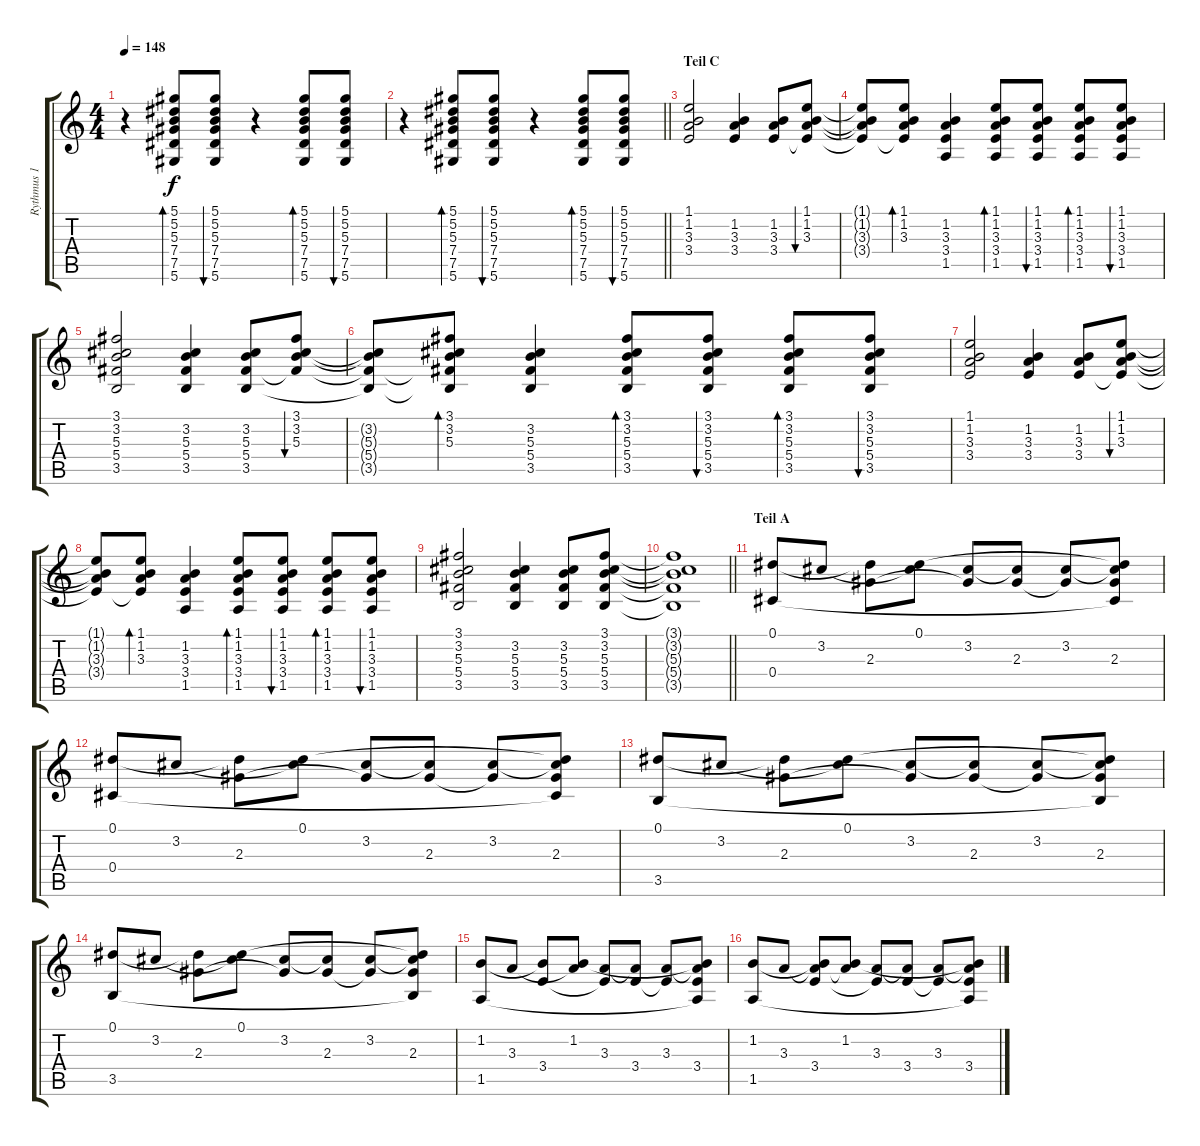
\track ("Rythmus 1" "Rythmus 1") {instrument acousticguitarsteel}
\staff {score tabs}
\tuning (Eb4 Bb3 Gb3 Db3 Ab2 Eb2) {hide}
\ts (4 4)
\tempo 148
\clef g2
\ks c
r.4{dy f} (5.1 5.2 5.3 7.4 7.5 5.6).8{bd 60} (5.1 5.2 5.3 7.4 7.5 5.6).8{bu 60} r.4 (5.1 5.2 5.3 7.4 7.5 5.6).8{bd 60} (5.1 5.2 5.3 7.4 7.5 5.6).8{bu 60} |
\barLineRight lightlight
r.4 (5.1 5.2 5.3 7.4 7.5 5.6).8{bd 60} (5.1 5.2 5.3 7.4 7.5 5.6).8{bu 60} r.4 (5.1 5.2 5.3 7.4 7.5 5.6).8{bd 60} (5.1 5.2 5.3 7.4 7.5 5.6).8{bu 60} |
\section ("" "Teil C")
(1.1 1.2 3.3 3.4).2{volume 14} (1.2 3.3 3.4).4 (1.2 3.3 3.4).8 (1.1 1.2 3.3 3.4{t}).8{bu 30} |
(1.1{t} 1.2{t} 3.3{t} 3.4{t}).8 (1.1 1.2 3.3 3.4{t}).8{bd 30} (1.2 3.3 3.4 1.5).4 (1.1 1.2 3.3 3.4 1.5).8{bd 30} (1.1 1.2 3.3 3.4 1.5).8{bu 30} (1.1 1.2 3.3 3.4 1.5).8{bd 30} (1.1 1.2 3.3 3.4 1.5).8{bu 30} |
(3.1 3.2 5.3 5.4 3.5).2 (3.2 5.3 5.4 3.5).4 (3.2 5.3 5.4 3.5).8 (3.1 3.2 5.3 5.4{t}).8{bu 30} |
(3.2{t} 5.3{t} 5.4{t} 3.5{t}).8 (3.1 3.2 5.3 5.4{t} 3.5{t}).8{bd 30} (3.2 5.3 5.4 3.5).4 (3.1 3.2 5.3 5.4 3.5).8{bd 30} (3.1 3.2 5.3 5.4 3.5).8{bu 30} (3.1 3.2 5.3 5.4 3.5).8{bd 30} (3.1 3.2 5.3 5.4 3.5).8{bu 30} |
(1.1 1.2 3.3 3.4).2 (1.2 3.3 3.4).4 (1.2 3.3 3.4).8 (1.1 1.2 3.3 3.4{t}).8{bu 30} |
(1.1{t} 1.2{t} 3.3{t} 3.4{t}).8 (1.1 1.2 3.3 3.4{t}).8{bd 30} (1.2 3.3 3.4 1.5).4 (1.1 1.2 3.3 3.4 1.5).8{bd 30} (1.1 1.2 3.3 3.4 1.5).8{bu 30} (1.1 1.2 3.3 3.4 1.5).8{bd 30} (1.1 1.2 3.3 3.4 1.5).8{bu 30} |
(3.1 3.2 5.3 5.4 3.5).2 (3.2 5.3 5.4 3.5).4 (3.2 5.3 5.4 3.5).8 (3.1 3.2 5.3 5.4 3.5).8 |
\barLineRight lightlight
(3.1{t} 3.2{t} 5.3{t} 5.4{t} 3.5{t}).1 |
\section ("" "Teil A ")
(0.1 0.4).8 3.2.8 (0.1{t} 2.3).8 (0.1 3.2{t}).8 (3.2 2.3{t}).8 (3.2{t} 2.3).8 (3.2 2.3{t}).8 (0.1{t} 3.2{t} 2.3 0.4{t}).8 |
(0.1 0.4).8 3.2.8 (0.1{t} 2.3).8 (0.1 3.2{t}).8 (3.2 2.3{t}).8 (3.2{t} 2.3).8 (3.2 2.3{t}).8 (0.1{t} 3.2{t} 2.3 0.4{t}).8 |
(0.1 3.5).8 3.2.8 (0.1{t} 2.3).8 (0.1 3.2{t}).8 (3.2 2.3{t}).8 (3.2{t} 2.3).8 (3.2 2.3{t}).8 (0.1{t} 3.2{t} 2.3 3.5{t}).8 |
(0.1 3.5).8 3.2.8 (0.1{t} 2.3).8 (0.1 3.2{t}).8 (3.2 2.3{t}).8 (3.2{t} 2.3).8 (3.2 2.3{t}).8 (0.1{t} 3.2{t} 2.3 3.5{t}).8 |
(1.2 1.5).8 3.3.8 (1.2{t} 3.4).8 (1.2 3.3{t}).8 (3.3 3.4{t}).8 (3.3{t} 3.4).8 (3.3 3.4{t}).8 (1.2{t} 3.3{t} 3.4 1.5{t}).8 |
(1.2 1.5).8 3.3.8 (1.2{t} 3.3{t} 3.4).8 (1.2 3.3{t}).8 (3.3 3.4{t}).8 (3.3{t} 3.4).8 (3.3 3.4{t}).8 (1.2{t} 3.3{t} 3.4 1.5{t}).8
